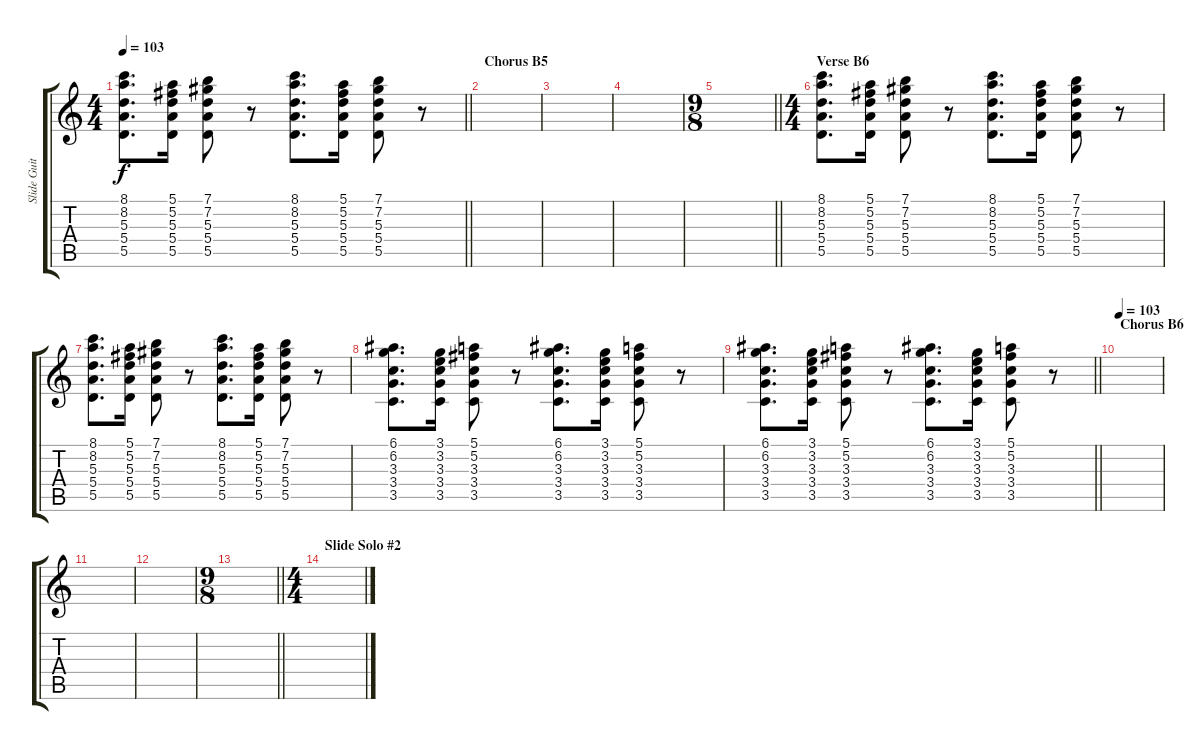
\track ("Slide Guitar R" "Slide Guit") {instrument distortionguitar}
\staff {score tabs}
\tuning (E4 Db4 A3 E3 A2 E2) {hide}
\ts (4 4)
\tempo 103
\clef g2
\barLineRight lightlight
\ks c
(8.1 8.2 5.3 5.4 5.5).8{d dy f} (5.1 5.2 5.3 5.4 5.5).16 (7.1 7.2 5.3 5.4 5.5).8 r.8 (8.1 8.2 5.3 5.4 5.5).8{d} (5.1 5.2 5.3 5.4 5.5).16 (7.1 7.2 5.3 5.4 5.5).8 r.8 |
\section ("" "Chorus B5")
|
|
|
\ts (9 8)
\barLineRight lightlight
|
\ts (4 4)
\section ("" "Verse B6")
(8.1 8.2 5.3 5.4 5.5).8{d} (5.1 5.2 5.3 5.4 5.5).16 (7.1 7.2 5.3 5.4 5.5).8 r.8 (8.1 8.2 5.3 5.4 5.5).8{d} (5.1 5.2 5.3 5.4 5.5).16 (7.1 7.2 5.3 5.4 5.5).8 r.8 |
(8.1 8.2 5.3 5.4 5.5).8{d} (5.1 5.2 5.3 5.4 5.5).16 (7.1 7.2 5.3 5.4 5.5).8 r.8 (8.1 8.2 5.3 5.4 5.5).8{d} (5.1 5.2 5.3 5.4 5.5).16 (7.1 7.2 5.3 5.4 5.5).8 r.8 |
(6.1 6.2 3.3 3.4 3.5).8{d} (3.1 3.2 3.3 3.4 3.5).16 (5.1 5.2 3.3 3.4 3.5).8 r.8 (6.1 6.2 3.3 3.4 3.5).8{d} (3.1 3.2 3.3 3.4 3.5).16 (5.1 5.2 3.3 3.4 3.5).8 r.8 |
\barLineRight lightlight
(6.1 6.2 3.3 3.4 3.5).8{d} (3.1 3.2 3.3 3.4 3.5).16 (5.1 5.2 3.3 3.4 3.5).8 r.8 (6.1 6.2 3.3 3.4 3.5).8{d} (3.1 3.2 3.3 3.4 3.5).16 (5.1 5.2 3.3 3.4 3.5).8 r.8 |
\section ("" "Chorus B6")
\tempo 103
|
|
|
\ts (9 8)
\barLineRight lightlight
|
\ts (4 4)
\section ("" "Slide Solo #2")
